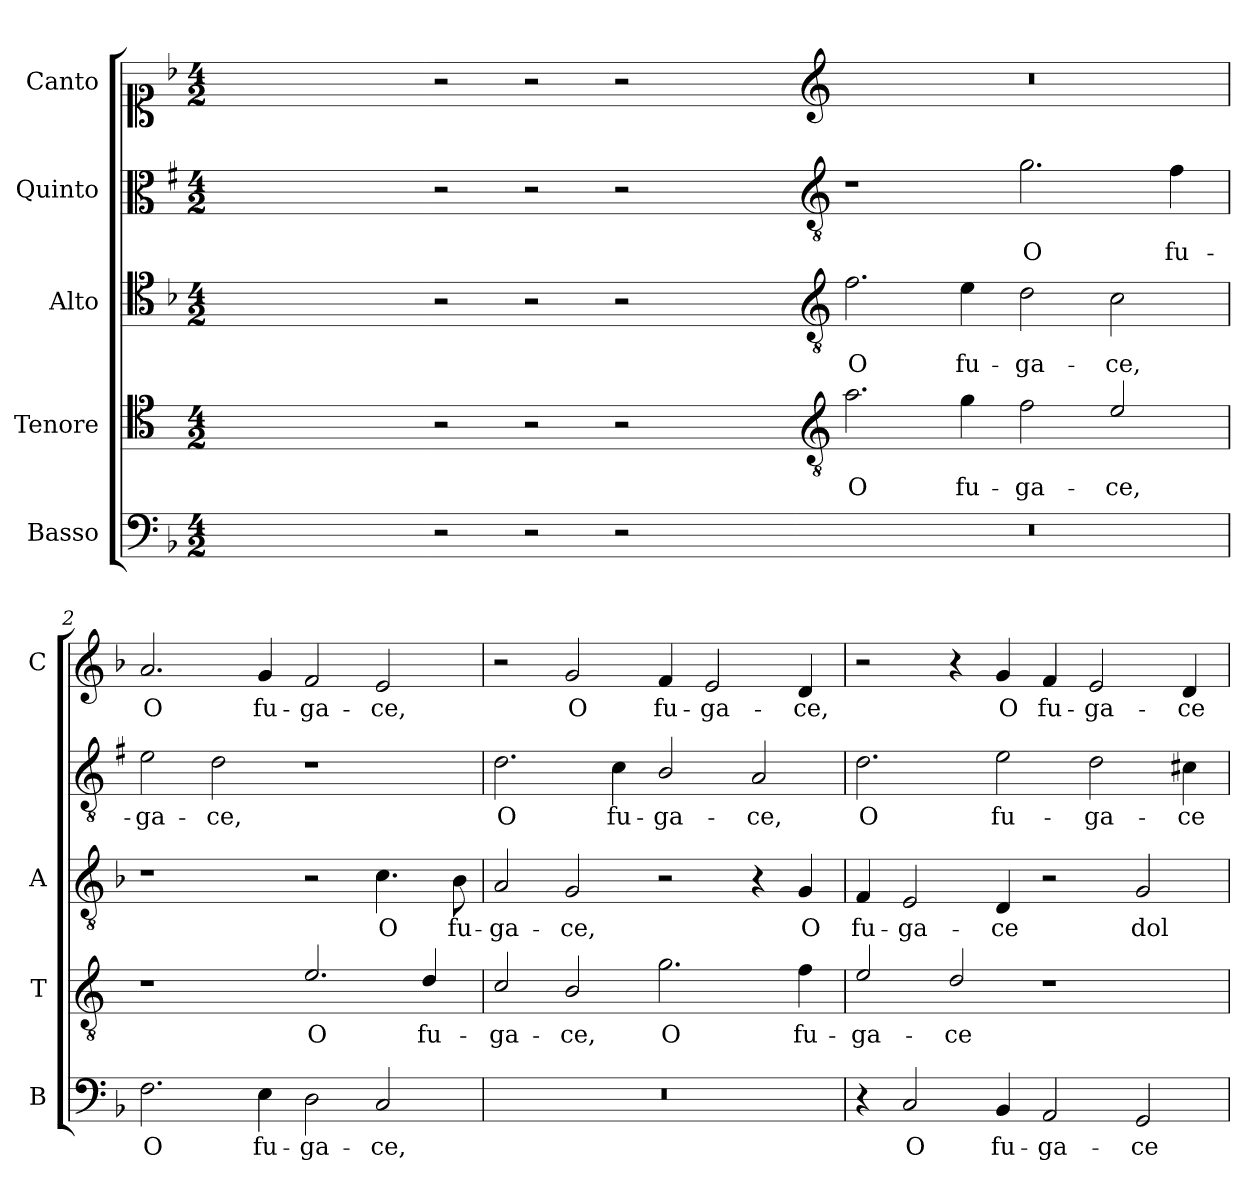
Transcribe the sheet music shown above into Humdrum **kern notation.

**kern	**text	**kern	**text	**kern	**text	**kern	**text	**kern	**text
*part5	*part5	*part4	*part4	*part3	*part3	*part2	*part2	*part1	*part1
*staff5	*staff5	*staff4	*staff4	*staff3	*staff3	*staff2	*staff2	*staff1	*staff1
*I"Basso	*	*I"Tenore	*	*I"Alto	*	*I"Quinto	*	*I"Canto	*
*I'B	*	*I'T	*	*I'A	*	*	*	*I'C	*
*clefF4	*	*clefC4	*	*clefC4	*	*clefC3	*	*clefC1	*
*	*	*ITrd4c7	*	*	*	*ITrd1c2	*	*	*
*k[b-]	*	*k[b-]	*	*k[b-]	*	*k[b-]	*	*k[b-]	*
*F:	*	*F:	*	*F:	*	*F:	*	*F:	*
*M4/2	*	*M4/2	*	*M4/2	*	*M4/2	*	*M4/2	*
=	=	=	=	=	=	=	=	=	=
0ryy	.	0ryy	.	0ryy	.	0ryy	.	0ryy	.
=1X-	=1X-	=1X-	=1X-	=1X-	=1X-	=1X-	=1X-	=1X-	=1X-
2r	.	2r	.	2r	.	2r	.	2r	.
2r	.	2r	.	2r	.	2r	.	2r	.
2r	.	2r	.	2r	.	2r	.	2r	.
2ryy	.	2ryy	.	2ryy	.	2ryy	.	2ryy	.
=1-	=1-	=1-	=1-	=1-	=1-	=1-	=1-	=1-	=1-
*	*	*clefGv2	*	*clefGv2	*	*clefGv2	*	*clefG2	*
!	!	!	!LO:LY:b	!	!LO:LY:b	!	!	!	!
0r	.	2.d\	O	2.f\	O	1r	.	0r	.
!	!	!	!LO:LY:b	!	!LO:LY:b	!	!	!	!
.	.	4c\	fu-	4e\	fu-	.	.	.	.
!	!	!	!LO:LY:b	!	!LO:LY:b	!	!LO:LY:b	!	!
.	.	2B-\	-ga-	2d\	-ga-	2.f\	O	.	.
!	!	!	!LO:LY:b	!	!LO:LY:b	!	!	!	!
.	.	2A/	-ce,	2c\	-ce,	.	.	.	.
!	!	!	!	!	!	!	!LO:LY:b	!	!
.	.	.	.	.	.	4e\	fu-	.	.
=2	=2	=2	=2	=2	=2	=2	=2	=2	=2
!	!LO:LY:b	!	!	!	!	!	!LO:LY:b	!	!LO:LY:b
2.F\	O	1r	.	1r	.	2d\	-ga-	2.a/	O
!	!	!	!	!	!	!	!LO:LY:b	!	!
.	.	.	.	.	.	2c\	-ce,	.	.
!	!LO:LY:b	!	!	!	!	!	!	!	!LO:LY:b
4E\	fu-	.	.	.	.	.	.	4g/	fu-
!	!LO:LY:b	!	!LO:LY:b	!	!	!	!	!	!LO:LY:b
2D\	-ga-	2.A/	O	2r	.	1r	.	2f/	-ga-
!	!LO:LY:b	!	!	!	!LO:LY:b	!	!	!	!LO:LY:b
2C/	-ce,	.	.	4.c\	O	.	.	2e/	-ce,
!	!	!	!LO:LY:b	!	!	!	!	!	!
.	.	4G/	fu-	.	.	.	.	.	.
!	!	!	!	!	!LO:LY:b	!	!	!	!
.	.	.	.	8B-\	fu-	.	.	.	.
=3	=3	=3	=3	=3	=3	=3	=3	=3	=3
!	!	!	!LO:LY:b	!	!LO:LY:b	!	!LO:LY:b	!	!
0r	.	2F/	-ga-	2A/	-ga-	2.c\	O	2r	.
!	!	!	!LO:LY:b	!	!LO:LY:b	!	!	!	!LO:LY:b
.	.	2E/	-ce,	2G/	-ce,	.	.	2g/	O
!	!	!	!	!	!	!	!LO:LY:b	!	!
.	.	.	.	.	.	4B-\	fu-	.	.
!	!	!	!LO:LY:b	!	!	!	!LO:LY:b	!	!LO:LY:b
.	.	2.c\	O	2r	.	2A/	-ga-	4f/	fu-
!	!	!	!	!	!	!	!	!	!LO:LY:b
.	.	.	.	.	.	.	.	2e/	-ga-
!	!	!	!	!	!	!	!LO:LY:b	!	!
.	.	.	.	4r	.	2G/	-ce,	.	.
!	!	!	!LO:LY:b	!	!LO:LY:b	!	!	!	!LO:LY:b
.	.	4B-\	fu-	4G/	O	.	.	4d/	-ce,
=4	=4	=4	=4	=4	=4	=4	=4	=4	=4
!	!	!	!LO:LY:b	!	!LO:LY:b	!	!LO:LY:b	!	!
4r	.	2A/	-ga-	4F/	fu-	2.c\	O	2r	.
!	!LO:LY:b	!	!	!	!LO:LY:b	!	!	!	!
2C/	O	.	.	2E/	-ga-	.	.	.	.
!	!	!	!LO:LY:b	!	!	!	!	!	!
.	.	2G/	-ce	.	.	.	.	4r	.
!	!LO:LY:b	!	!	!	!LO:LY:b	!	!LO:LY:b	!	!LO:LY:b
4BB-/	fu-	.	.	4D/	-ce	2d\	fu-	4g/	O
!	!LO:LY:b	!	!	!	!	!	!	!	!LO:LY:b
2AA/	-ga-	1r	.	2r	.	.	.	4f/	fu-
!	!	!	!	!	!	!	!LO:LY:b	!	!LO:LY:b
.	.	.	.	.	.	2c\	-ga-	2e/	-ga-
!	!LO:LY:b	!	!	!	!LO:LY:b	!	!	!	!
2GG/	-ce	.	.	2G/	dol-	.	.	.	.
!	!	!	!	!	!	!	!LO:LY:b	!	!LO:LY:b
.	.	.	.	.	.	4Bn\	-ce	4d/	-ce
=	=	=	=	=	=	=	=	=	=
*-	*-	*-	*-	*-	*-	*-	*-	*-	*-
